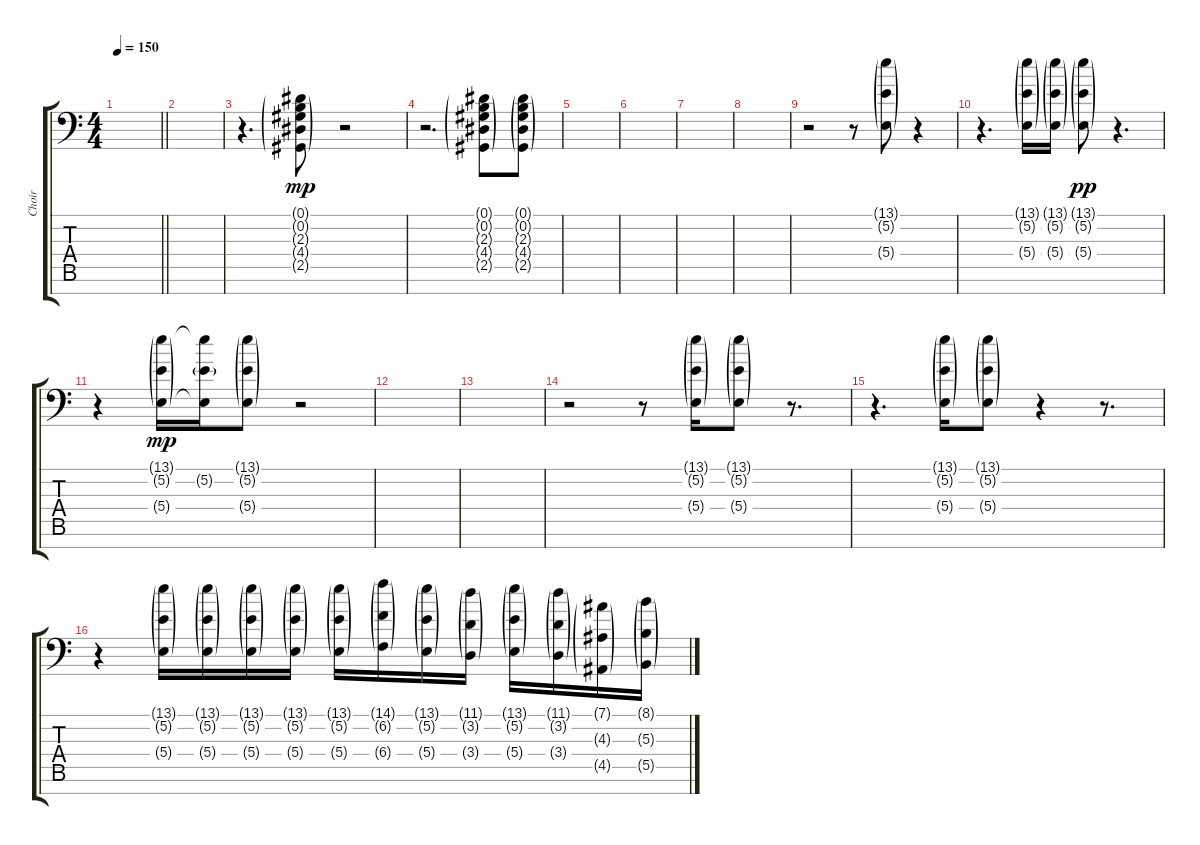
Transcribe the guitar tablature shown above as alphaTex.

\track ("Choir" "Choir") {instrument choiraahs}
\staff {score tabs}
\tuning (Eb4 B3 Gb3 B2 Gb2 B1 Gb1) {hide}
\ts (4 4)
\tempo 150
\clef f4
\barLineRight lightlight
\ks c
|
|
r.4{d} (0.1{g} 0.2{g} 2.3{g} 4.4{g} 2.5{g}).8{dy mp} r.2 |
r.2{d} (0.1{g} 0.2{g} 2.3{g} 4.4{g} 2.5{g}).8 (0.1{g} 0.2{g} 2.3{g} 4.4{g} 2.5{g}).8 |
|
|
|
|
r.2 r.8 (13.1{g} 5.2{g} 5.4{g}).8 r.4 |
r.4{d} (13.1{g} 5.2{g} 5.4{g}).16 (13.1{g} 5.2{g} 5.4{g}).16 (13.1{g} 5.2{g} 5.4{g}).8{dy pp} r.4{d} |
r.4 (13.1{g} 5.2{g} 5.4{g}).16{dy mp} (13.1{t} 5.2{g} 5.4{t}).16 (13.1{g} 5.2{g} 5.4{g}).8 r.2 |
|
|
r.2 r.8 (13.1{g} 5.2{g} 5.4{g}).16 (13.1{g} 5.2{g} 5.4{g}).8 r.8{d} |
r.4{d} (13.1{g} 5.2{g} 5.4{g}).16 (13.1{g} 5.2{g} 5.4{g}).8 r.4 r.8{d} |
r.4 (13.1{g} 5.2{g} 5.4{g}).16 (13.1{g} 5.2{g} 5.4{g}).16 (13.1{g} 5.2{g} 5.4{g}).16 (13.1{g} 5.2{g} 5.4{g}).16 (13.1{g} 5.2{g} 5.4{g}).16 (14.1{g} 6.2{g} 6.4{g}).16 (13.1{g} 5.2{g} 5.4{g}).16 (11.1{g} 3.2{g} 3.4{g}).16 (13.1{g} 5.2{g} 5.4{g}).16 (11.1{g} 3.2{g} 3.4{g}).16 (7.1{g} 4.3{g} 4.5{g}).16 (8.1{g} 5.3{g} 5.5{g}).16
